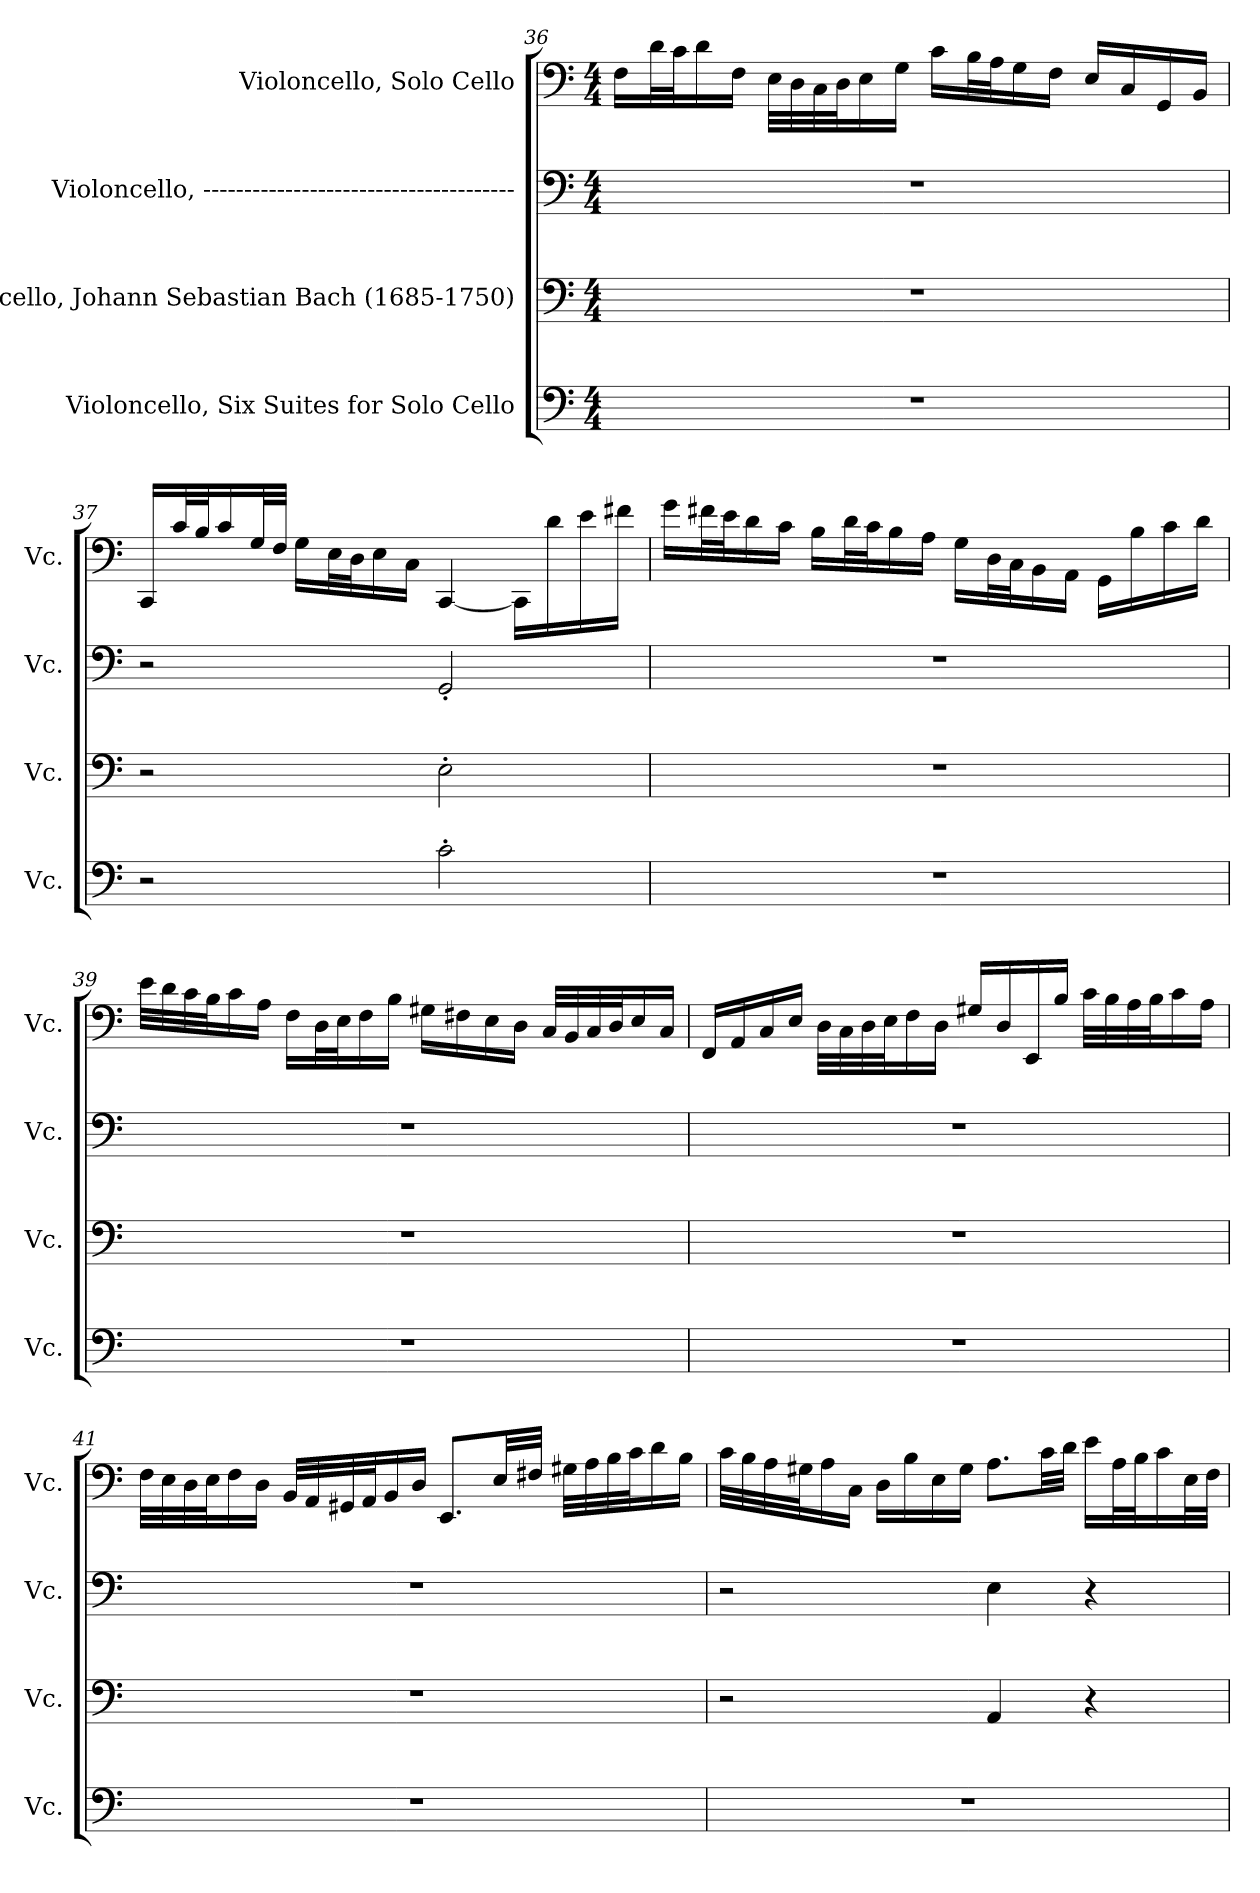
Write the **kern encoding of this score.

**kern	**kern	**kern	**kern
*part4	*part3	*part2	*part1
*staff4	*staff3	*staff2	*staff1
*I"Violoncello, Six Suites for Solo Cello	*I"Violoncello, Johann Sebastian Bach  (1685-1750)	*I"Violoncello, --------------------------------------	*I"Violoncello, Solo Cello
*I'Vc.	*I'Vc.	*I'Vc.	*I'Vc.
!!LO:PB:g=z
*clefF4	*clefF4	*clefF4	*clefF4
*k[]	*k[]	*k[]	*k[]
*M4/4	*M4/4	*M4/4	*M4/4
=36	=36	=36	=36
1r	1r	1r	16F\LL
.	.	.	32d\L
.	.	.	32c\J
.	.	.	16d\
.	.	.	16F\JJ
.	.	.	32E\LLL
.	.	.	32D\
.	.	.	32C\
.	.	.	32D\J
.	.	.	16E\
.	.	.	16G\JJ
.	.	.	16c\LL
.	.	.	32B\L
.	.	.	32A\J
.	.	.	16G\
.	.	.	16F\JJ
.	.	.	16E/LL
.	.	.	16C/
.	.	.	16GG/
.	.	.	16BB/JJ
=37	=37	=37	=37
2r	2r	2r	16CC/LL
.	.	.	32c/L
.	.	.	32B/J
.	.	.	16c/
.	.	.	32G/L
.	.	.	32F/JJJ
.	.	.	16G\LL
.	.	.	32E\L
.	.	.	32D\J
.	.	.	16E\
.	.	.	16C\JJ
2c'\	2E'\	2GG'/	[4CC/
.	.	.	16CC\LL]
.	.	.	16d\
.	.	.	16e\
.	.	.	16f#X\JJ
!!LO:LB:g=z
=38	=38	=38	=38
1r	1r	1r	16g\LL
.	.	.	32f#X\L
.	.	.	32e\J
.	.	.	16d\
.	.	.	16c\JJ
.	.	.	16B\LL
.	.	.	32d\L
.	.	.	32c\J
.	.	.	16B\
.	.	.	16A\JJ
.	.	.	16G\LL
.	.	.	32D\L
.	.	.	32C\J
.	.	.	16BB\
.	.	.	16AA\JJ
.	.	.	16GG\LL
.	.	.	16B\
.	.	.	16c\
.	.	.	16d\JJ
=39	=39	=39	=39
1r	1r	1r	32e\LLL
.	.	.	32d\
.	.	.	32c\
.	.	.	32B\J
.	.	.	16c\
.	.	.	16A\JJ
.	.	.	16F\LL
.	.	.	32D\L
.	.	.	32E\J
.	.	.	16F\
.	.	.	16B\JJ
.	.	.	16G#X\LL
.	.	.	16F#X\
.	.	.	16E\
.	.	.	16D\JJ
.	.	.	32C/LLL
.	.	.	32BB/
.	.	.	32C/
.	.	.	32D/J
.	.	.	16E/
.	.	.	16C/JJ
!!LO:LB:g=z
=40	=40	=40	=40
1r	1r	1r	16FF/LL
.	.	.	16AA/
.	.	.	16C/
.	.	.	16E/JJ
.	.	.	32D\LLL
.	.	.	32C\
.	.	.	32D\
.	.	.	32E\J
.	.	.	16F\
.	.	.	16D\JJ
.	.	.	16G#X/LL
.	.	.	16D/
.	.	.	16EE/
.	.	.	16B/JJ
.	.	.	32c\LLL
.	.	.	32B\
.	.	.	32A\
.	.	.	32B\J
.	.	.	16c\
.	.	.	16A\JJ
=41	=41	=41	=41
1r	1r	1r	32F\LLL
.	.	.	32E\
.	.	.	32D\
.	.	.	32E\J
.	.	.	16F\
.	.	.	16D\JJ
.	.	.	32BB/LLL
.	.	.	32AA/
.	.	.	32GG#X/
.	.	.	32AA/J
.	.	.	16BB/
.	.	.	16D/JJ
.	.	.	8.EE/L
.	.	.	32E/LL
.	.	.	32F#X/JJJ
.	.	.	32G#X\LLL
.	.	.	32A\
.	.	.	32B\
.	.	.	32c\J
.	.	.	16d\
.	.	.	16B\JJ
!!LO:PB:g=z
=42	=42	=42	=42
1r	2r	2r	32c\LLL
.	.	.	32B\
.	.	.	32A\
.	.	.	32G#X\J
.	.	.	16A\
.	.	.	16C\JJ
.	.	.	16D\LL
.	.	.	16B\
.	.	.	16E\
.	.	.	16G#\JJ
.	4AA/	4E\	8.A\L
.	.	.	32c\LL
.	.	.	32d\JJJ
.	4r	4r	16e\LL
.	.	.	32A\L
.	.	.	32B\J
.	.	.	16c\
.	.	.	32E\L
.	.	.	32F\JJJ
=	=	=	=
*-	*-	*-	*-
